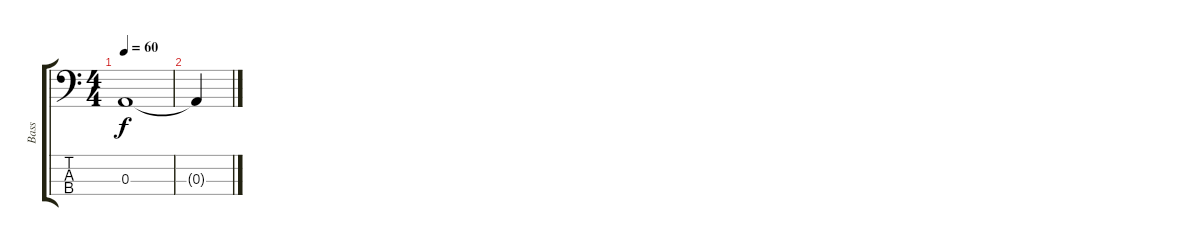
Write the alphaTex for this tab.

\track ("Bass" "Bass") {instrument electricbassfinger}
\staff {score tabs}
\tuning (G2 D2 A1 E1) {hide}
\ts (4 4)
\tempo 60
\clef f4
\ks c
0.3.1{dy f} |
0.3{t}.4
